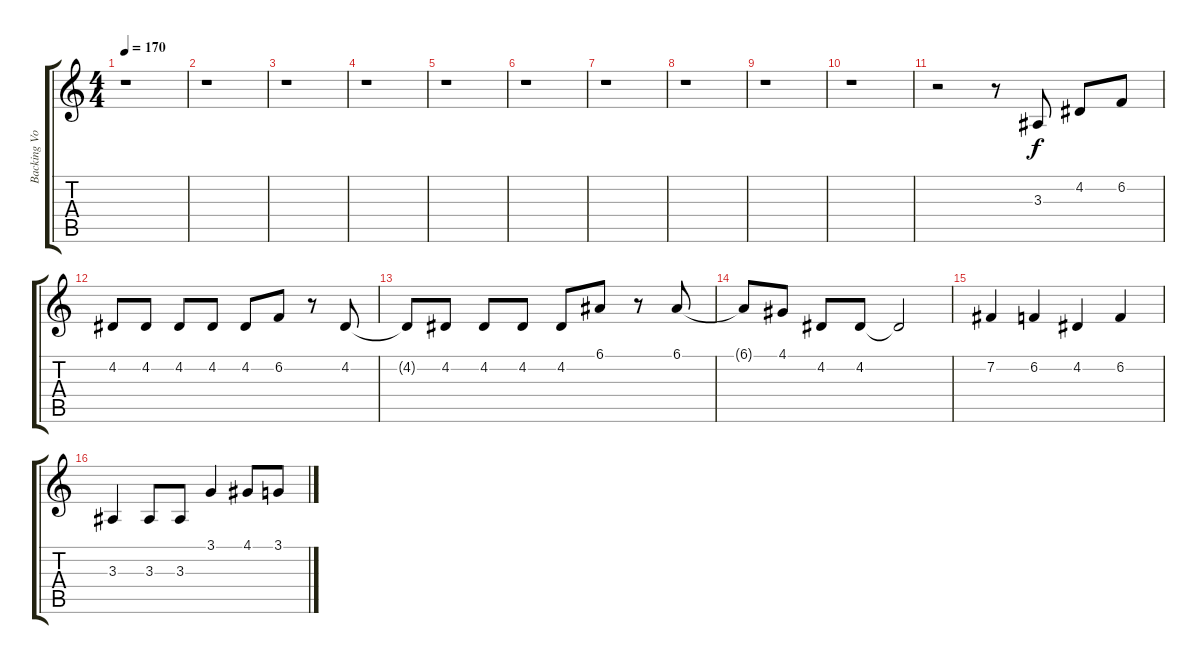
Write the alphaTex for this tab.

\track ("Backing Vocal" "Backing Vo") {instrument clarinet}
\staff {score tabs}
\tuning (E4 B3 G3 D3 A2 E2) {hide}
\ts (4 4)
\tempo 170
\clef g2
\ks c
r.1{dy f} |
r.1 |
r.1 |
r.1 |
r.1 |
r.1 |
r.1 |
r.1 |
r.1 |
r.1 |
r.2 r.8 3.3.8 4.2.8 6.2.8 |
4.2.8 4.2.8 4.2.8 4.2.8 4.2.8 6.2.8 r.8 4.2.8 |
4.2{t}.8 4.2.8 4.2.8 4.2.8 4.2.8 6.1.8 r.8 6.1.8 |
6.1{t}.8 4.1.8 4.2.8 4.2.8 4.2{t}.2 |
7.2.4 6.2.4 4.2.4 6.2.4 |
3.3.4 3.3.8 3.3.8 3.1.4 4.1.8 3.1.8
